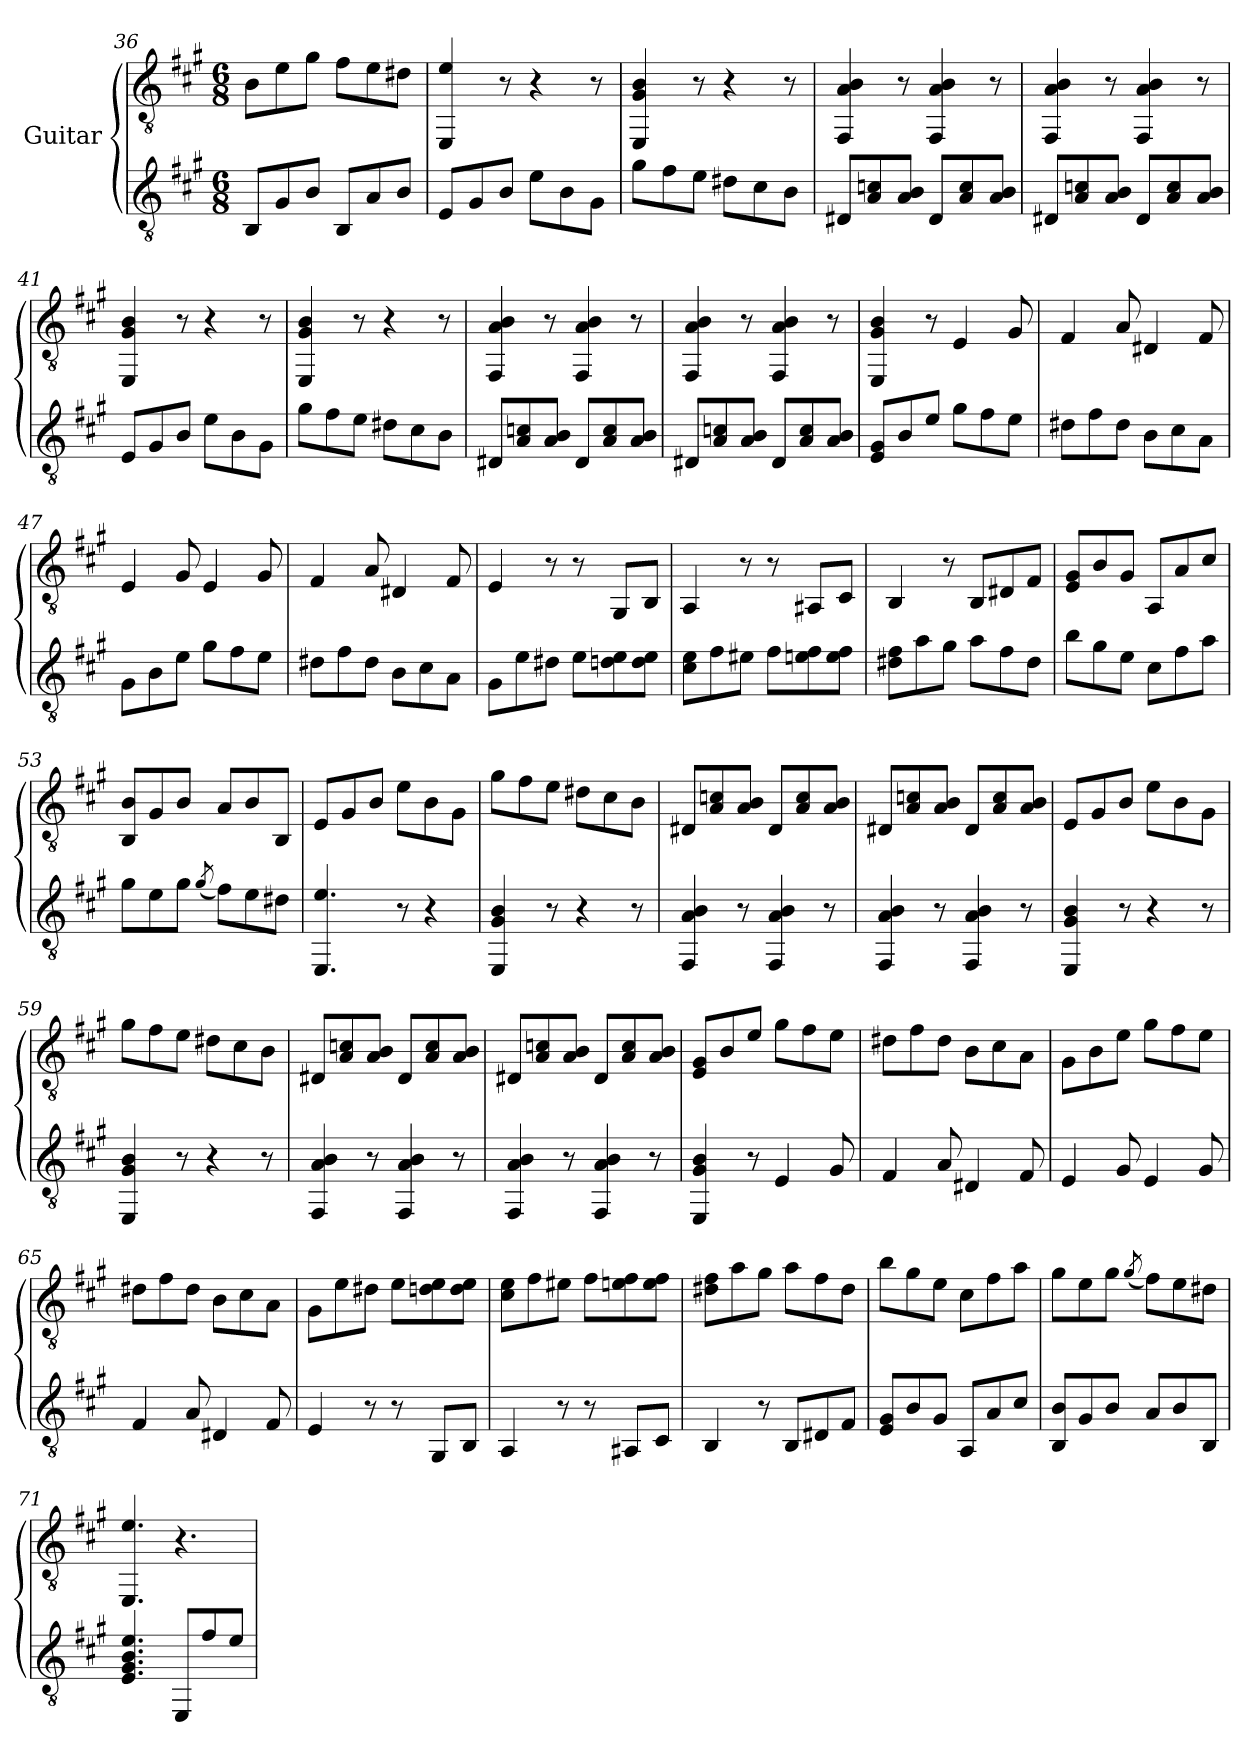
**kern	**kern
*part2	*part1
*staff2	*staff1
*I"Guitar	*I"Guitar
*clefGv2	*clefGv2
*k[f#c#g#]	*k[f#c#g#]
*M6/8	*M6/8
=36	=36
8BB/L	8B\L
8G#/	8e\
8B/J	8g#\J
8BB/L	8f#\L
8A/	8e\
8B/J	8d#X\J
=37	=37
8E/L	4EE/ 4e/
8G#/	.
8B/J	8r
8e\L	4r
8B\	.
8G#\J	8r
=38	=38
8g#\L	4EE/ 4G#/ 4B/
8f#\	.
8e\J	8r
8d#X\L	4r
8c#\	.
8B\J	8r
=39	=39
8D#X/L	4FF#/ 4A/ 4B/
8A/ 8cn/	.
8A/ 8B/J	8r
8D#/L	4FF#/ 4A/ 4B/
8A/ 8c/	.
8A/ 8B/J	8r
!!LO:LB:g=z
=40	=40
8D#X/L	4FF#/ 4A/ 4B/
8A/ 8cn/	.
8A/ 8B/J	8r
8D#/L	4FF#/ 4A/ 4B/
8A/ 8c/	.
8A/ 8B/J	8r
=41	=41
8E/L	4EE/ 4G#/ 4B/
8G#/	.
8B/J	8r
8e\L	4r
8B\	.
8G#\J	8r
=42	=42
8g#\L	4EE/ 4G#/ 4B/
8f#\	.
8e\J	8r
8d#X\L	4r
8c#\	.
8B\J	8r
=43	=43
8D#X/L	4FF#/ 4A/ 4B/
8A/ 8cn/	.
8A/ 8B/J	8r
8D#/L	4FF#/ 4A/ 4B/
8A/ 8c/	.
8A/ 8B/J	8r
=44	=44
8D#X/L	4FF#/ 4A/ 4B/
8A/ 8cn/	.
8A/ 8B/J	8r
8D#/L	4FF#/ 4A/ 4B/
8A/ 8c/	.
8A/ 8B/J	8r
!!LO:PB:g=z
=45	=45
8E/ 8G#/L	4EE/ 4G#/ 4B/
8B/	.
8e/J	8r
8g#\L	4E/
8f#\	.
8e\J	8G#/
=46	=46
8d#X\L	4F#/
8f#\	.
8d#\J	8A/
8B\L	4D#X/
8c#\	.
8A\J	8F#/
=47	=47
8G#\L	4E/
8B\	.
8e\J	8G#/
8g#\L	4E/
8f#\	.
8e\J	8G#/
=48	=48
8d#X\L	4F#/
8f#\	.
8d#\J	8A/
8B\L	4D#X/
8c#\	.
8A\J	8F#/
=49	=49
8G#\L	4E/
8e\	.
8d#X\J	8r
8e\L	8r
8dn\ 8e\	8GG#/L
8d\ 8e\J	8BB/J
=50	=50
8c#\ 8e\L	4AA/
8f#\	.
8e#X\J	8r
8f#\L	8r
8en\ 8f#\	8AA#X/L
8e\ 8f#\J	8C#/J
!!LO:LB:g=z
=51	=51
8d#X\ 8f#\L	4BB/
8a\	.
8g#\J	8r
8a\L	8BB/L
8f#\	8D#X/
8d#\J	8F#/J
=52	=52
8b\L	8E/ 8G#/L
8g#\	8B/
8e\J	8G#/J
8c#\L	8AA/L
8f#\	8A/
8a\J	8c#/J
=53	=53
8g#\L	8BB/ 8B/L
8e\	8G#/
8g#\J	8B/J
(8qg#/	.
8f#\L)	8A/L
8e\	8B/
8d#X\J	8BB/J
=54	=54
4.EE/ 4.e/	8E/L
.	8G#/
.	8B/J
8r	8e\L
4r	8B\
.	8G#\J
=55	=55
4EE/ 4G#/ 4B/	8g#\L
.	8f#\
8r	8e\J
4r	8d#X\L
.	8c#\
8r	8B\J
=56	=56
4FF#/ 4A/ 4B/	8D#X/L
.	8A/ 8cn/
8r	8A/ 8B/J
4FF#/ 4A/ 4B/	8D#/L
.	8A/ 8c/
8r	8A/ 8B/J
!!LO:LB:g=z
=57	=57
4FF#/ 4A/ 4B/	8D#X/L
.	8A/ 8cn/
8r	8A/ 8B/J
4FF#/ 4A/ 4B/	8D#/L
.	8A/ 8c/
8r	8A/ 8B/J
=58	=58
4EE/ 4G#/ 4B/	8E/L
.	8G#/
8r	8B/J
4r	8e\L
.	8B\
8r	8G#\J
=59	=59
4EE/ 4G#/ 4B/	8g#\L
.	8f#\
8r	8e\J
4r	8d#X\L
.	8c#\
8r	8B\J
=60	=60
4FF#/ 4A/ 4B/	8D#X/L
.	8A/ 8cn/
8r	8A/ 8B/J
4FF#/ 4A/ 4B/	8D#/L
.	8A/ 8c/
8r	8A/ 8B/J
=61	=61
4FF#/ 4A/ 4B/	8D#X/L
.	8A/ 8cn/
8r	8A/ 8B/J
4FF#/ 4A/ 4B/	8D#/L
.	8A/ 8c/
8r	8A/ 8B/J
=62	=62
4EE/ 4G#/ 4B/	8E/ 8G#/L
.	8B/
8r	8e/J
4E/	8g#\L
.	8f#\
8G#/	8e\J
!!LO:LB:g=z
=63	=63
4F#/	8d#X\L
.	8f#\
8A/	8d#\J
4D#X/	8B\L
.	8c#\
8F#/	8A\J
=64	=64
4E/	8G#\L
.	8B\
8G#/	8e\J
4E/	8g#\L
.	8f#\
8G#/	8e\J
=65	=65
4F#/	8d#X\L
.	8f#\
8A/	8d#\J
4D#X/	8B\L
.	8c#\
8F#/	8A\J
=66	=66
4E/	8G#\L
.	8e\
8r	8d#X\J
8r	8e\L
8GG#/L	8dn\ 8e\
8BB/J	8d\ 8e\J
=67	=67
4AA/	8c#\ 8e\L
.	8f#\
8r	8e#X\J
8r	8f#\L
8AA#X/L	8en\ 8f#\
8C#/J	8e\ 8f#\J
=68	=68
4BB/	8d#X\ 8f#\L
.	8a\
8r	8g#\J
8BB/L	8a\L
8D#X/	8f#\
8F#/J	8d#\J
!!LO:LB:g=z
=69	=69
8E/ 8G#/L	8b\L
8B/	8g#\
8G#/J	8e\J
8AA/L	8c#\L
8A/	8f#\
8c#/J	8a\J
=70	=70
8BB/ 8B/L	8g#\L
8G#/	8e\
8B/J	8g#\J
.	(8qg#/
8A/L	8f#\L)
8B/	8e\
8BB/J	8d#X\J
=71	=71
4.E/ 4.G#/ 4.B/ 4.e/	4.EE/ 4.e/
8EE/L	4.r
8f#/	.
8e/J	.
=	=
*-	*-
